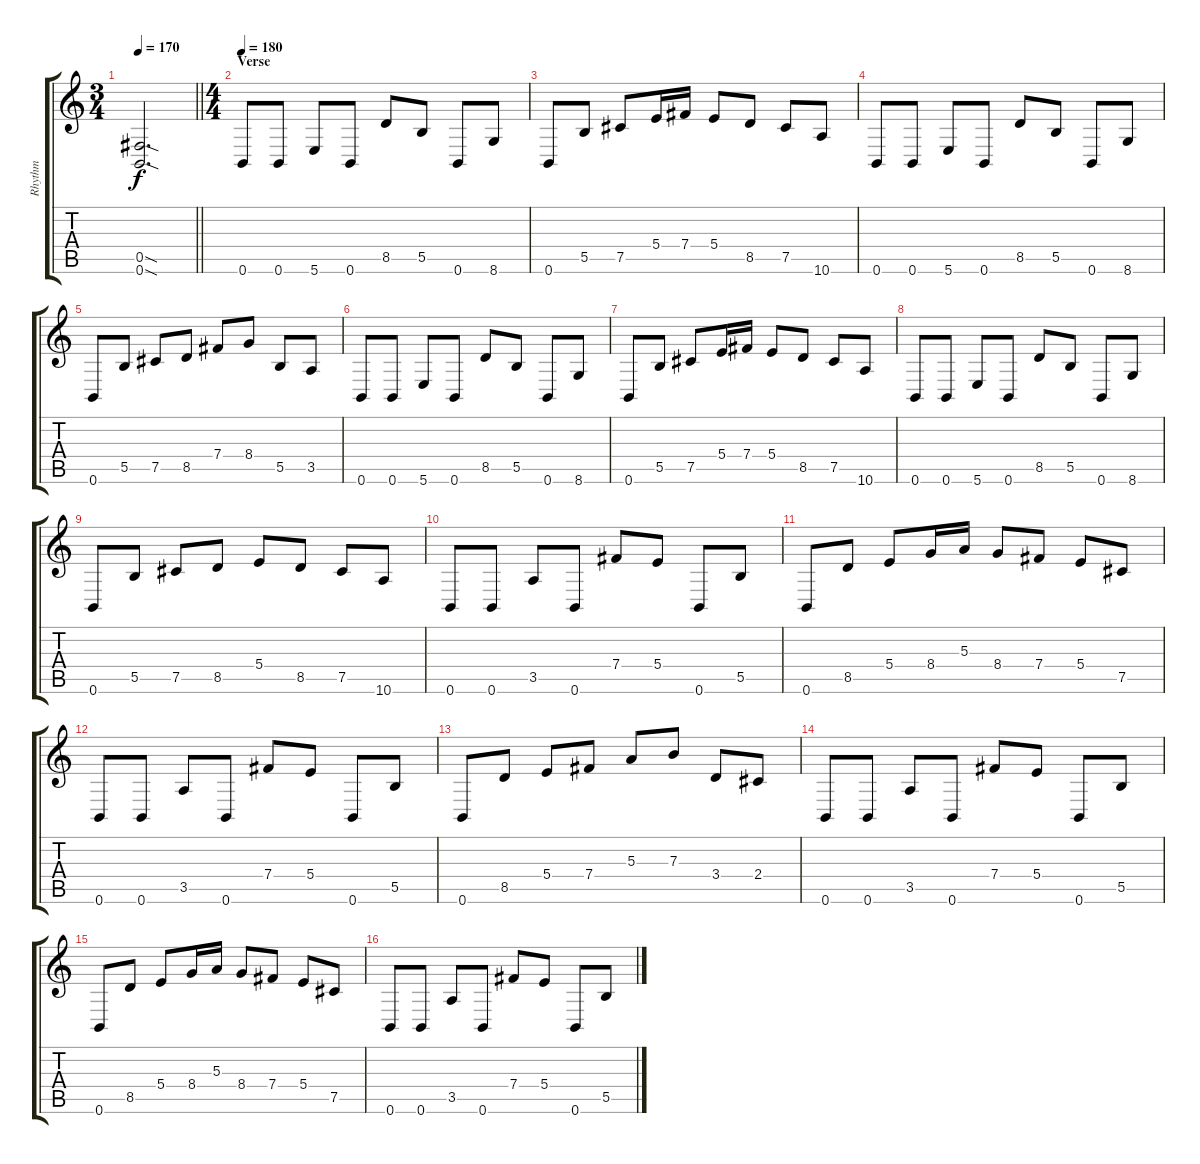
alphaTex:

\track ("Rhythm" "Rhythm") {instrument overdrivenguitar}
\staff {score tabs}
\tuning (Db4 Ab3 E3 B2 Gb2 B1) {hide}
\ts (3 4)
\tempo 170
\clef g2
\barLineRight lightlight
\ks c
(0.5{sod} 0.6{sod}).2{d dy f} |
\ts (4 4)
\section ("" "Verse")
\tempo 180
0.6.8 0.6.8 5.6.8 0.6.8 8.5.8 5.5.8 0.6.8 8.6.8 |
0.6.8 5.5.8 7.5.8 5.4.16 7.4.16 5.4.8 8.5.8 7.5.8 10.6.8 |
0.6.8 0.6.8 5.6.8 0.6.8 8.5.8 5.5.8 0.6.8 8.6.8 |
0.6.8 5.5.8 7.5.8 8.5.8 7.4.8 8.4.8 5.5.8 3.5.8 |
0.6.8 0.6.8 5.6.8 0.6.8 8.5.8 5.5.8 0.6.8 8.6.8 |
0.6.8 5.5.8 7.5.8 5.4.16 7.4.16 5.4.8 8.5.8 7.5.8 10.6.8 |
0.6.8 0.6.8 5.6.8 0.6.8 8.5.8 5.5.8 0.6.8 8.6.8 |
0.6.8 5.5.8 7.5.8 8.5.8 5.4.8 8.5.8 7.5.8 10.6.8 |
0.6.8 0.6.8 3.5.8 0.6.8 7.4.8 5.4.8 0.6.8 5.5.8 |
0.6.8 8.5.8 5.4.8 8.4.16 5.3.16 8.4.8 7.4.8 5.4.8 7.5.8 |
0.6.8 0.6.8 3.5.8 0.6.8 7.4.8 5.4.8 0.6.8 5.5.8 |
0.6.8 8.5.8 5.4.8 7.4.8 5.3.8 7.3.8 3.4.8 2.4.8 |
0.6.8 0.6.8 3.5.8 0.6.8 7.4.8 5.4.8 0.6.8 5.5.8 |
0.6.8 8.5.8 5.4.8 8.4.16 5.3.16 8.4.8 7.4.8 5.4.8 7.5.8 |
0.6.8 0.6.8 3.5.8 0.6.8 7.4.8 5.4.8 0.6.8 5.5.8
